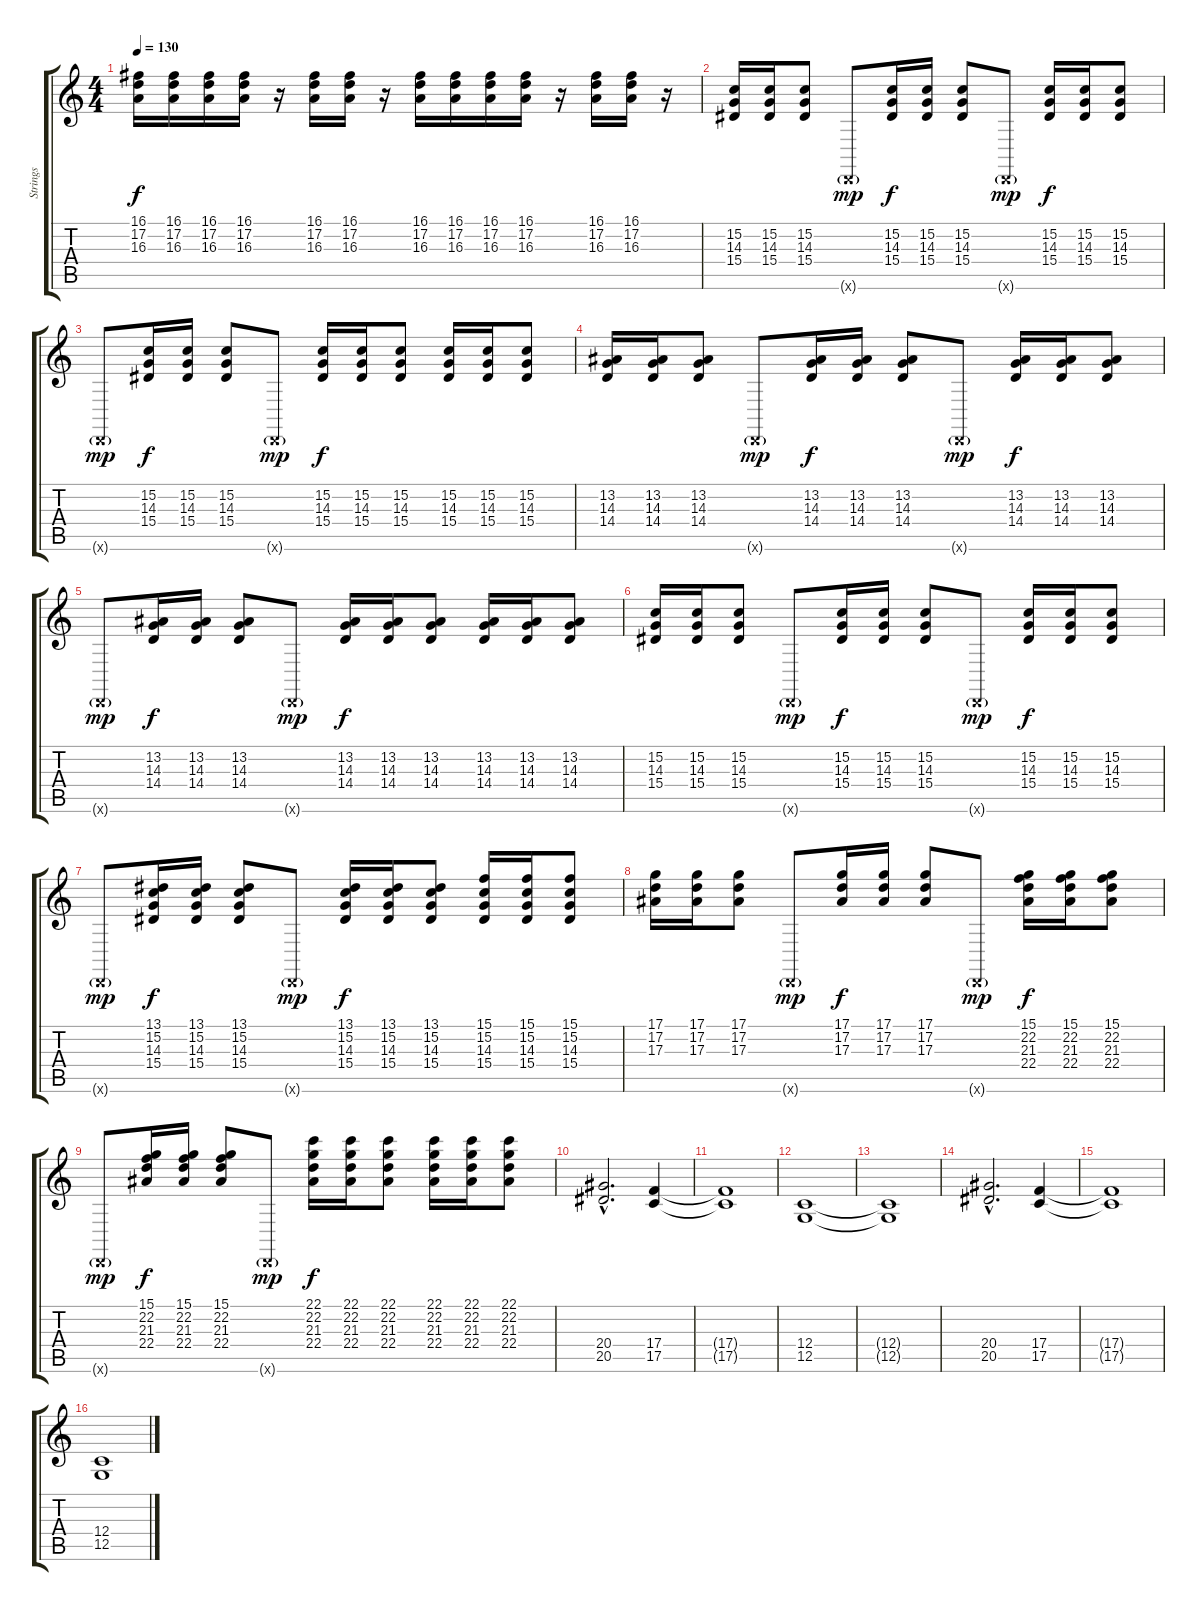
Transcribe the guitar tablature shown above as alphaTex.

\track ("Strings" "Strings") {instrument stringensemble1}
\staff {score tabs}
\tuning (D4 A3 F3 C3 G2 D2) {hide}
\ts (4 4)
\tempo 130
\clef g2
\ks c
(16.1 17.2 16.3).16{dy f} (16.1 17.2 16.3).16 (16.1 17.2 16.3).16 (16.1 17.2 16.3).16 r.16 (16.1 17.2 16.3).16 (16.1 17.2 16.3).16 r.16 (16.1 17.2 16.3).16 (16.1 17.2 16.3).16 (16.1 17.2 16.3).16 (16.1 17.2 16.3).16 r.16 (16.1 17.2 16.3).16 (16.1 17.2 16.3).16 r.16 |
(15.2 14.3 15.4).16 (15.2 14.3 15.4).16 (15.2 14.3 15.4).8 0.6{g x}.8{dy mp} (15.2 14.3 15.4).16{dy f} (15.2 14.3 15.4).16 (15.2 14.3 15.4).8 0.6{g x}.8{dy mp} (15.2 14.3 15.4).16{dy f} (15.2 14.3 15.4).16 (15.2 14.3 15.4).8 |
0.6{g x}.8{dy mp} (15.2 14.3 15.4).16{dy f} (15.2 14.3 15.4).16 (15.2 14.3 15.4).8 0.6{g x}.8{dy mp} (15.2 14.3 15.4).16{dy f} (15.2 14.3 15.4).16 (15.2 14.3 15.4).8 (15.2 14.3 15.4).16 (15.2 14.3 15.4).16 (15.2 14.3 15.4).8 |
(13.2 14.3 14.4).16 (13.2 14.3 14.4).16 (13.2 14.3 14.4).8 0.6{g x}.8{dy mp} (13.2 14.3 14.4).16{dy f} (13.2 14.3 14.4).16 (13.2 14.3 14.4).8 0.6{g x}.8{dy mp} (13.2 14.3 14.4).16{dy f} (13.2 14.3 14.4).16 (13.2 14.3 14.4).8 |
0.6{g x}.8{dy mp} (13.2 14.3 14.4).16{dy f} (13.2 14.3 14.4).16 (13.2 14.3 14.4).8 0.6{g x}.8{dy mp} (13.2 14.3 14.4).16{dy f} (13.2 14.3 14.4).16 (13.2 14.3 14.4).8 (13.2 14.3 14.4).16 (13.2 14.3 14.4).16 (13.2 14.3 14.4).8 |
(15.2 14.3 15.4).16 (15.2 14.3 15.4).16 (15.2 14.3 15.4).8 0.6{g x}.8{dy mp} (15.2 14.3 15.4).16{dy f} (15.2 14.3 15.4).16 (15.2 14.3 15.4).8 0.6{g x}.8{dy mp} (15.2 14.3 15.4).16{dy f} (15.2 14.3 15.4).16 (15.2 14.3 15.4).8 |
0.6{g x}.8{dy mp} (13.1 15.2 14.3 15.4).16{dy f} (13.1 15.2 14.3 15.4).16 (13.1 15.2 14.3 15.4).8 0.6{g x}.8{dy mp} (13.1 15.2 14.3 15.4).16{dy f} (13.1 15.2 14.3 15.4).16 (13.1 15.2 14.3 15.4).8 (15.1 15.2 14.3 15.4).16 (15.1 15.2 14.3 15.4).16 (15.1 15.2 14.3 15.4).8 |
(17.1 17.2 17.3).16 (17.1 17.2 17.3).16 (17.1 17.2 17.3).8 0.6{g x}.8{dy mp} (17.1 17.2 17.3).16{dy f} (17.1 17.2 17.3).16 (17.1 17.2 17.3).8 0.6{g x}.8{dy mp} (15.1 22.2 21.3 22.4).16{dy f} (15.1 22.2 21.3 22.4).16 (15.1 22.2 21.3 22.4).8 |
0.6{g x}.8{dy mp} (15.1 22.2 21.3 22.4).16{dy f} (15.1 22.2 21.3 22.4).16 (15.1 22.2 21.3 22.4).8 0.6{g x}.8{dy mp} (22.1 22.2 21.3 22.4).16{dy f} (22.1 22.2 21.3 22.4).16 (22.1 22.2 21.3 22.4).8 (22.1 22.2 21.3 22.4).16 (22.1 22.2 21.3 22.4).16 (22.1 22.2 21.3 22.4).8 |
(20.4{hac} 20.5{hac}).2{d} (17.4 17.5).4 |
(17.4{t} 17.5{t}).1 |
(12.4 12.5).1 |
(12.4{t} 12.5{t}).1 |
(20.4{hac} 20.5{hac}).2{d} (17.4 17.5).4 |
(17.4{t} 17.5{t}).1 |
(12.4 12.5).1
